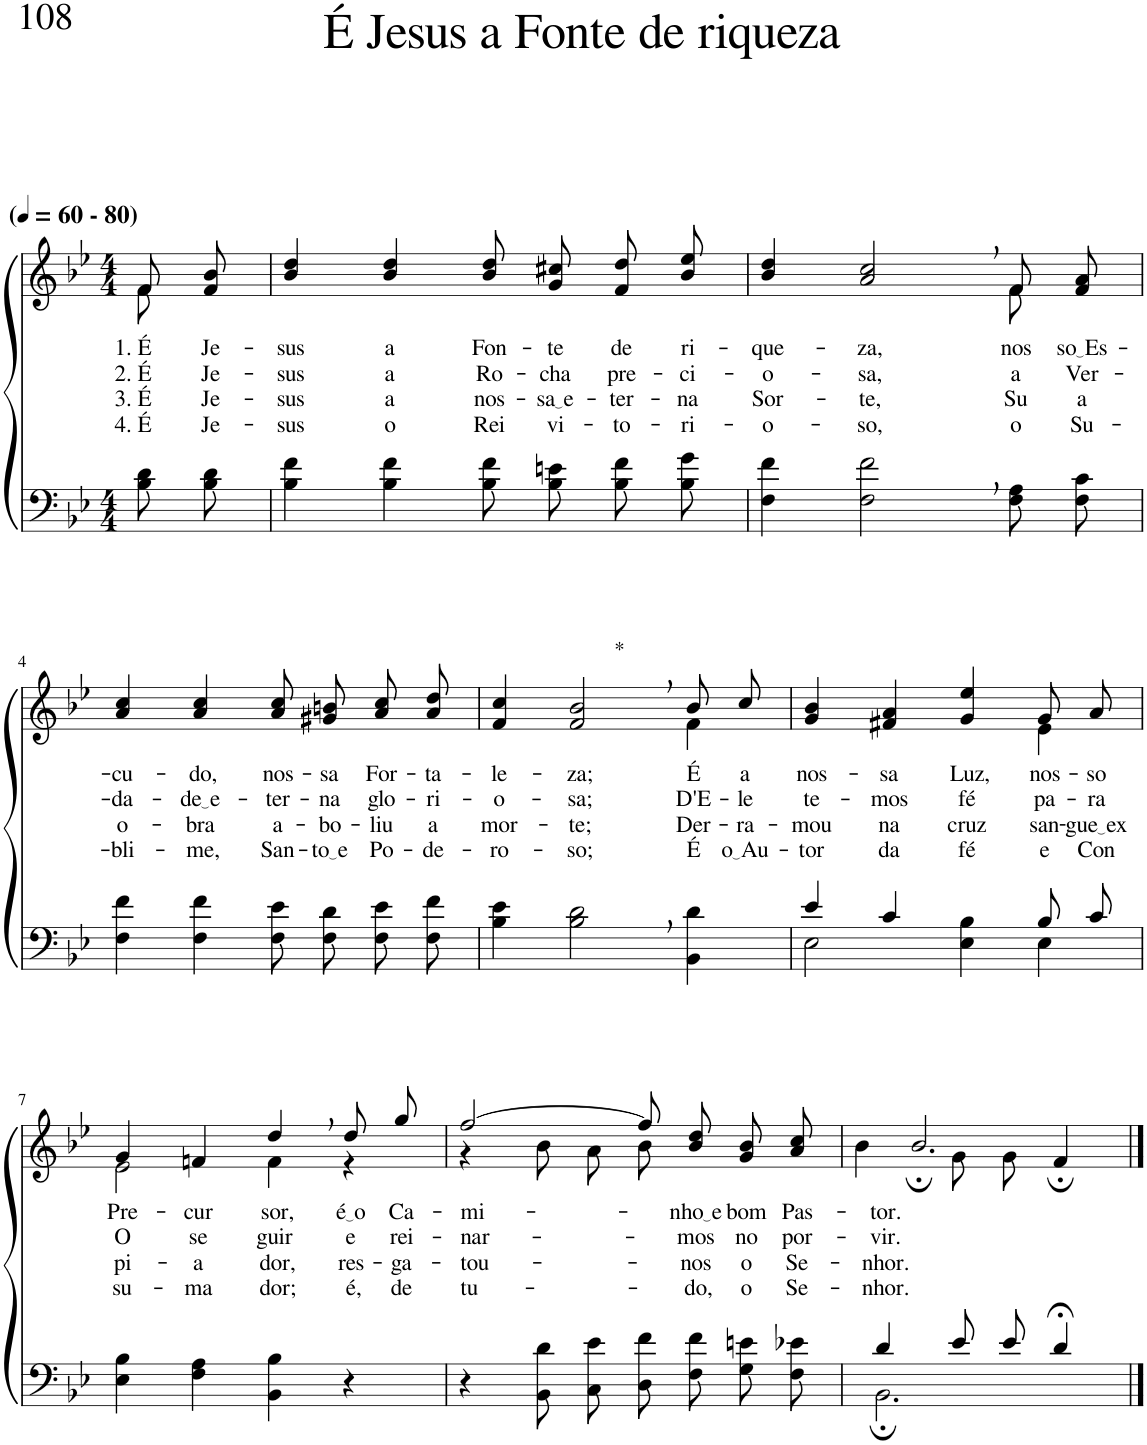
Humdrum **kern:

**kern	**kern	**text	**text	**text	**text
*part2	*part1	*part1	*part1	*part1	*part1
*staff2	*staff1	*staff1	*staff1	*staff1	*staff1
*I"Parte III e IV	*I"Parte I e II	*	*	*	*
*clefF4	*clefG2	*	*	*	*
*Trd2c3	*Trd2c3	*	*	*	*
*k[b-e-]	*k[b-e-]	*	*	*	*
*M4/4	*M4/4	*	*	*	*
*MM60	*MM60	*	*	*	*
=1	=1	=1	=1	=1	=1
*	*^	*	*	*	*
!	!LO:TX:a:B:t=(	!	!	!	!	!
!	!LO:TX:a:B:t=- 80)	!	!	!	!	!
!	!	!	!LO:LY:b	!LO:LY:b	!LO:LY:b	!LO:LY:b
8B-\ 8d\L	8f/L	8f\	1. É	2. É	3. É	4. É
!	!	!	!LO:LY:b	!LO:LY:b	!LO:LY:b	!LO:LY:b
8B-\ 8d\J	8f/ 8b-/J	8ryy	Je-	Je-	Je-	Je-
=2	=2	=2	=2	=2	=2	=2
!	!	!	!LO:LY:b	!LO:LY:b	!LO:LY:b	!LO:LY:b
*	*v	*v	*	*	*	*
4B-\ 4f\	4b-/ 4dd/	-sus	-sus	-sus	-sus
!	!	!LO:LY:b	!LO:LY:b	!LO:LY:b	!LO:LY:b
4B-\ 4f\	4b-/ 4dd/	a	a	a	o
!	!	!LO:LY:b	!LO:LY:b	!LO:LY:b	!LO:LY:b
8B-\ 8f\L	8b-\ 8dd\L	Fon-	Ro-	nos-	Rei
!	!	!LO:LY:b	!LO:LY:b	!LO:LY:b	!LO:LY:b
8B-\ 8en\J	8g\ 8cc#X\J	-te	-cha	sa e	vi-
!	!	!LO:LY:b	!LO:LY:b	!LO:LY:b	!LO:LY:b
8B-\ 8f\L	8f\ 8dd\L	de	pre-	-ter-	-to-
!	!	!LO:LY:b	!LO:LY:b	!LO:LY:b	!LO:LY:b
8B-\ 8g\J	8b-\ 8ee-\J	ri-	-ci-	-na	-ri-
=3	=3	=3	=3	=3	=3
!	!	!LO:LY:b	!LO:LY:b	!LO:LY:b	!LO:LY:b
*	*^	*	*	*	*
4F\ 4f\	4b-/ 4dd/	2.ryy	-que-	-o-	Sor-	-o-
!	!	!	!LO:LY:b	!LO:LY:b	!LO:LY:b	!LO:LY:b
2F\, 2f\,	2a/, 2cc/,	.	-za,	-sa,	-te,	-so,
!	!	!	!LO:LY:b	!LO:LY:b	!LO:LY:b	!LO:LY:b
8F\ 8A\L	8f/L	8f\	nos-	a	Su-	o
!	!	!	!LO:LY:b	!LO:LY:b	!LO:LY:b	!LO:LY:b
8F\ 8c\J	8f/ 8a/J	8ryy	so Es	Ver-	-a	Su-
!!LO:LB:g=z
=4	=4	=4	=4	=4	=4	=4
!	!	!	!LO:LY:b	!LO:LY:b	!LO:LY:b	!LO:LY:b
*	*v	*v	*	*	*	*
4F\ 4f\	4a/ 4cc/	-cu-	-da-	o-	-bli-
!	!	!LO:LY:b	!LO:LY:b	!LO:LY:b	!LO:LY:b
4F\ 4f\	4a/ 4cc/	-do,	de e	-bra	-me,
!	!	!LO:LY:b	!LO:LY:b	!LO:LY:b	!LO:LY:b
8F\ 8e-\L	8a/ 8cc/L	nos-	-ter-	a-	San-
!	!	!LO:LY:b	!LO:LY:b	!LO:LY:b	!LO:LY:b
8F\ 8d\J	8g#X/ 8bn/J	-sa	-na	-bo-	to e
!	!	!LO:LY:b	!LO:LY:b	!LO:LY:b	!LO:LY:b
8F\ 8e-\L	8a\ 8cc\L	For-	glo-	-liu	Po-
!	!	!LO:LY:b	!LO:LY:b	!LO:LY:b	!LO:LY:b
8F\ 8f\J	8a\ 8dd\J	-ta-	-ri-	a	-de-
=5	=5	=5	=5	=5	=5
!	!	!LO:LY:b	!LO:LY:b	!LO:LY:b	!LO:LY:b
*	*^	*	*	*	*
4B-\ 4e-\	4f/ 4cc/	2.ryy	-le-	-o-	mor-	-ro-
!	!LO:TX:a:t=*	!	!	!	!	!
!	!	!	!LO:LY:b	!LO:LY:b	!LO:LY:b	!LO:LY:b
2B-\, 2d\,	2f/, 2b-/,	.	-za;	-sa;	-te;	-so;
!	!	!	!LO:LY:b	!LO:LY:b	!LO:LY:b	!LO:LY:b
4BB-\ 4d\	8b-/L	4f\	É	D'E-	Der-	É
!	!	!	!LO:LY:b	!LO:LY:b	!LO:LY:b	!LO:LY:b
.	8cc/J	.	a	-le	-ra-	o Au
=6	=6	=6	=6	=6	=6	=6
*^	*	*	*	*	*	*
!	!	!	!	!LO:LY:b	!LO:LY:b	!LO:LY:b	!LO:LY:b
4e-/	2E-\	4g/ 4b-/	2.ryy	nos-	te-	-mou	-tor
!	!	!	!	!LO:LY:b	!LO:LY:b	!LO:LY:b	!LO:LY:b
4c/	.	4f#X/ 4a/	.	-sa	-mos	na	da
!	!	!	!	!LO:LY:b	!LO:LY:b	!LO:LY:b	!LO:LY:b
4ryy	4E-\ 4B-\	4g/ 4ee-/	.	Luz,	fé	cruz	fé
!	!	!	!	!LO:LY:b	!LO:LY:b	!LO:LY:b	!LO:LY:b
8B-/L	4E-\	8g/L	4e-\	nos-	pa-	san-	e
!	!	!	!	!LO:LY:b	!LO:LY:b	!LO:LY:b	!LO:LY:b
8c/J	.	8a/J	.	-so	-ra	gue ex	Con-
*v	*v	*	*	*	*	*	*
!!LO:LB:g=z	!!
=7	=7	=7	=7	=7	=7	=7
!	!	!	!LO:LY:b	!LO:LY:b	!LO:LY:b	!LO:LY:b
4E-\ 4B-\	4g/	2e-\	Pre-	O	pi-	-su-
!	!	!	!LO:LY:b	!LO:LY:b	!LO:LY:b	!LO:LY:b
4F\ 4A\	4fn/	.	-cur-	se-	-a-	-ma-
!	!	!	!LO:LY:b	!LO:LY:b	!LO:LY:b	!LO:LY:b
4BB-\ 4B-\	4dd,/	4f\	-sor,	-guir	-dor,	-dor;
!	!	!	!LO:LY:b	!LO:LY:b	!LO:LY:b	!LO:LY:b
4r	8dd/L	4r	é o	e	-res-	é,
!	!	!	!LO:LY:b	!LO:LY:b	!LO:LY:b	!LO:LY:b
.	8gg/J	.	Ca-	rei-	-ga-	de
=8	=8	=8	=8	=8	=8	=8
!	!	!	!LO:LY:b	!LO:LY:b	!LO:LY:b	!LO:LY:b
4r	[2ff/	4r	-mi-	-nar-	-tou-	tu-
8BB-\ 8d\L	.	8b-\	.	.	.	.
8C\ 8e-\J	.	8a\L	.	.	.	.
8D\ 8f\L	8ff\L]	8b-\J	.	.	.	.
!	!	!	!LO:LY:b	!LO:LY:b	!LO:LY:b	!LO:LY:b
8F\ 8f\J	8b-\ 8dd\J	4.ryy	nho e	-mos	-nos	-do,
!	!	!	!LO:LY:b	!LO:LY:b	!LO:LY:b	!LO:LY:b
8G\ 8en\L	8g/ 8b-/L	.	bom	no	o	o
!	!	!	!LO:LY:b	!LO:LY:b	!LO:LY:b	!LO:LY:b
8F\ 8e-X\J	8a/ 8cc/J	.	Pas-	por-	Se-	Se-
=9	=9	=9	=9	=9	=9	=9
*^	*	*	*	*	*	*
!	!	!	!	!LO:LY:b	!LO:LY:b	!LO:LY:b	!LO:LY:b
4d/	2.BB-;\	4b-\	2.b-;/	-tor.	-vir.	-nhor.	-nhor.
8e-/L	.	8g\L	.	.	.	.	.
8e-/J	.	8g\J	.	.	.	.	.
4d;</	.	4f;/	.	.	.	.	.
*v	*v	*	*	*	*	*	*
*	*v	*v	*	*	*	*
==	==	==	==	==	==
*-	*-	*-	*-	*-	*-
